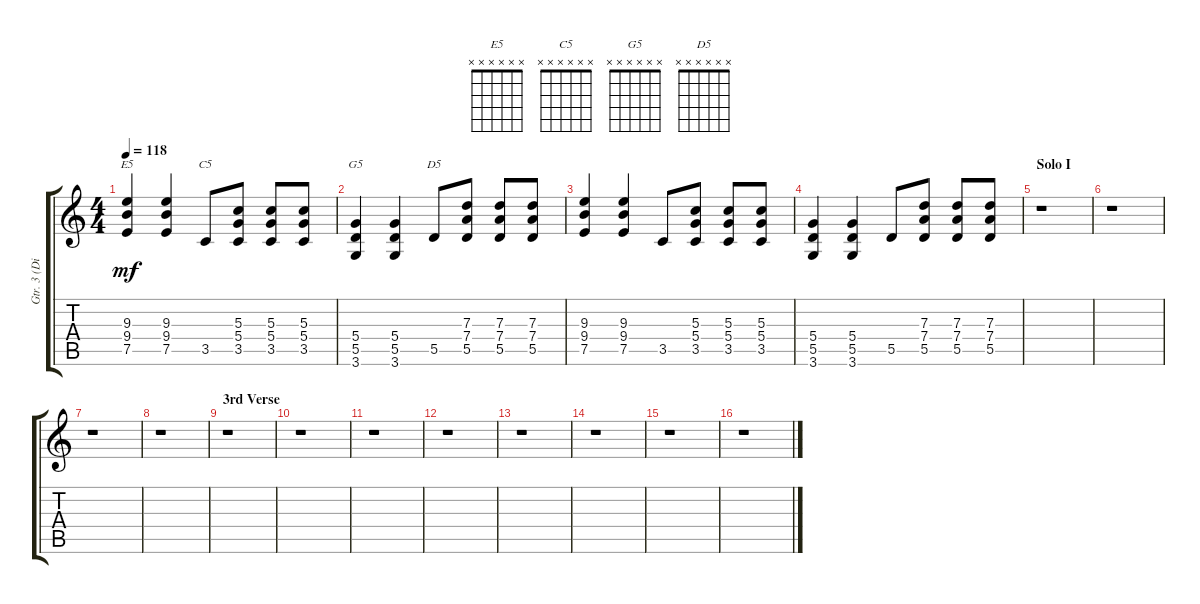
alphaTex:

\track ("Gtr. 3 (Dist.)" "Gtr. 3 (Di") {instrument distortionguitar}
\staff {score tabs}
\tuning (E4 B3 G3 D3 A2 E2) {hide}
\chord ("E5" x x x x x x) {firstfret 0}
\chord ("C5" x x x x x x) {firstfret 0}
\chord ("G5" x x x x x x) {firstfret 0}
\chord ("D5" x x x x x x) {firstfret 0}
\ts (4 4)
\tempo 118
\clef g2
\ks c
(9.3 9.4 7.5).4{ch "E5" dy mf} (9.3 9.4 7.5).4 3.5.8{ch "C5"} (5.3 5.4 3.5).8 (5.3 5.4 3.5).8 (5.3 5.4 3.5).8 |
(5.4 5.5 3.6).4{ch "G5"} (5.4 5.5 3.6).4 5.5.8{ch "D5"} (7.3 7.4 5.5).8 (7.3 7.4 5.5).8 (7.3 7.4 5.5).8 |
(9.3 9.4 7.5).4 (9.3 9.4 7.5).4 3.5.8 (5.3 5.4 3.5).8 (5.3 5.4 3.5).8 (5.3 5.4 3.5).8 |
(5.4 5.5 3.6).4 (5.4 5.5 3.6).4 5.5.8 (7.3 7.4 5.5).8 (7.3 7.4 5.5).8 (7.3 7.4 5.5).8 |
\section ("" "Solo I")
r.1 |
r.1 |
r.1 |
r.1 |
\section ("" "3rd Verse")
r.1 |
r.1 |
r.1 |
r.1 |
r.1 |
r.1 |
r.1 |
r.1
